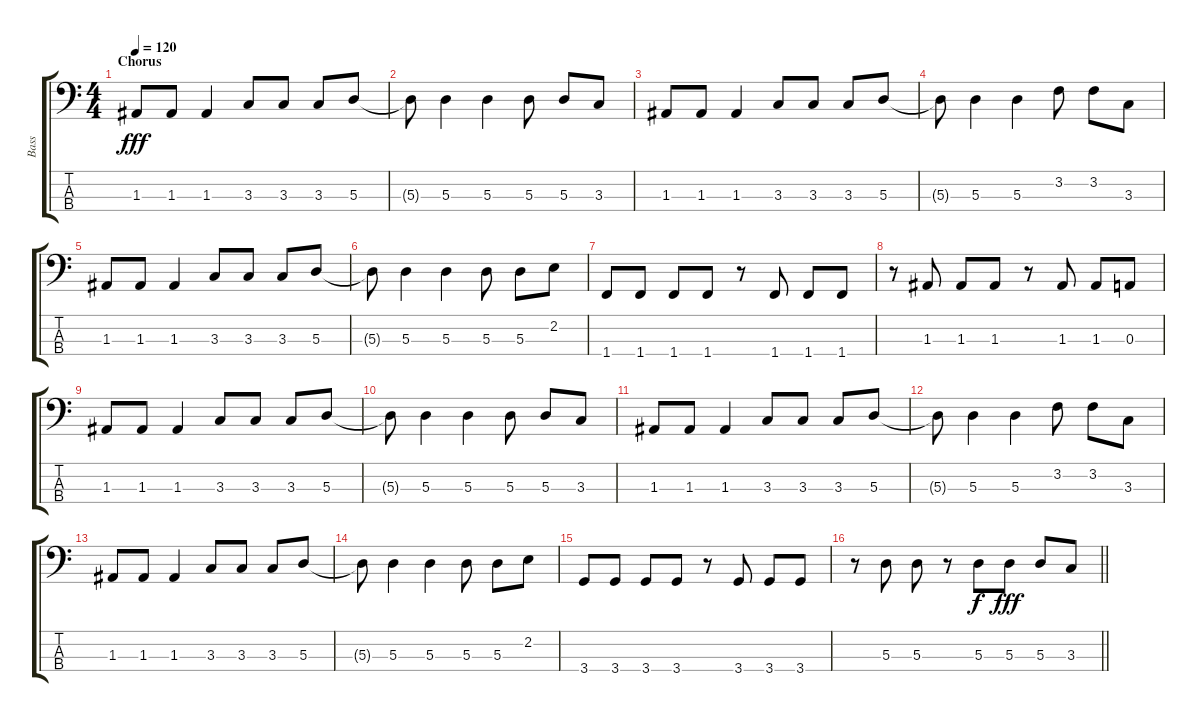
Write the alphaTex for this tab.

\track ("Bass" "Bass") {instrument electricbassfinger}
\staff {score tabs}
\tuning (G2 D2 A1 E1) {hide}
\ts (4 4)
\section ("" "Chorus")
\tempo 120
\clef f4
\ks c
1.3.8{dy fff} 1.3.8 1.3.4 3.3.8 3.3.8 3.3.8 5.3.8 |
5.3{t}.8 5.3.4 5.3.4 5.3.8 5.3.8 3.3.8 |
1.3.8 1.3.8 1.3.4 3.3.8 3.3.8 3.3.8 5.3.8 |
5.3{t}.8 5.3.4 5.3.4 3.2.8 3.2.8 3.3.8 |
1.3.8 1.3.8 1.3.4 3.3.8 3.3.8 3.3.8 5.3.8 |
5.3{t}.8 5.3.4 5.3.4 5.3.8 5.3.8 2.2.8 |
1.4.8 1.4.8 1.4.8 1.4.8 r.8 1.4.8 1.4.8 1.4.8 |
r.8 1.3.8 1.3.8 1.3.8 r.8 1.3.8 1.3.8 0.3.8 |
1.3.8 1.3.8 1.3.4 3.3.8 3.3.8 3.3.8 5.3.8 |
5.3{t}.8 5.3.4 5.3.4 5.3.8 5.3.8 3.3.8 |
1.3.8 1.3.8 1.3.4 3.3.8 3.3.8 3.3.8 5.3.8 |
5.3{t}.8 5.3.4 5.3.4 3.2.8 3.2.8 3.3.8 |
1.3.8 1.3.8 1.3.4 3.3.8 3.3.8 3.3.8 5.3.8 |
5.3{t}.8 5.3.4 5.3.4 5.3.8 5.3.8 2.2.8 |
3.4.8 3.4.8 3.4.8 3.4.8 r.8 3.4.8 3.4.8 3.4.8 |
\barLineRight lightlight
r.8 5.3.8 5.3.8 r.8 5.3.8{dy f} 5.3.8{dy fff} 5.3.8 3.3.8
